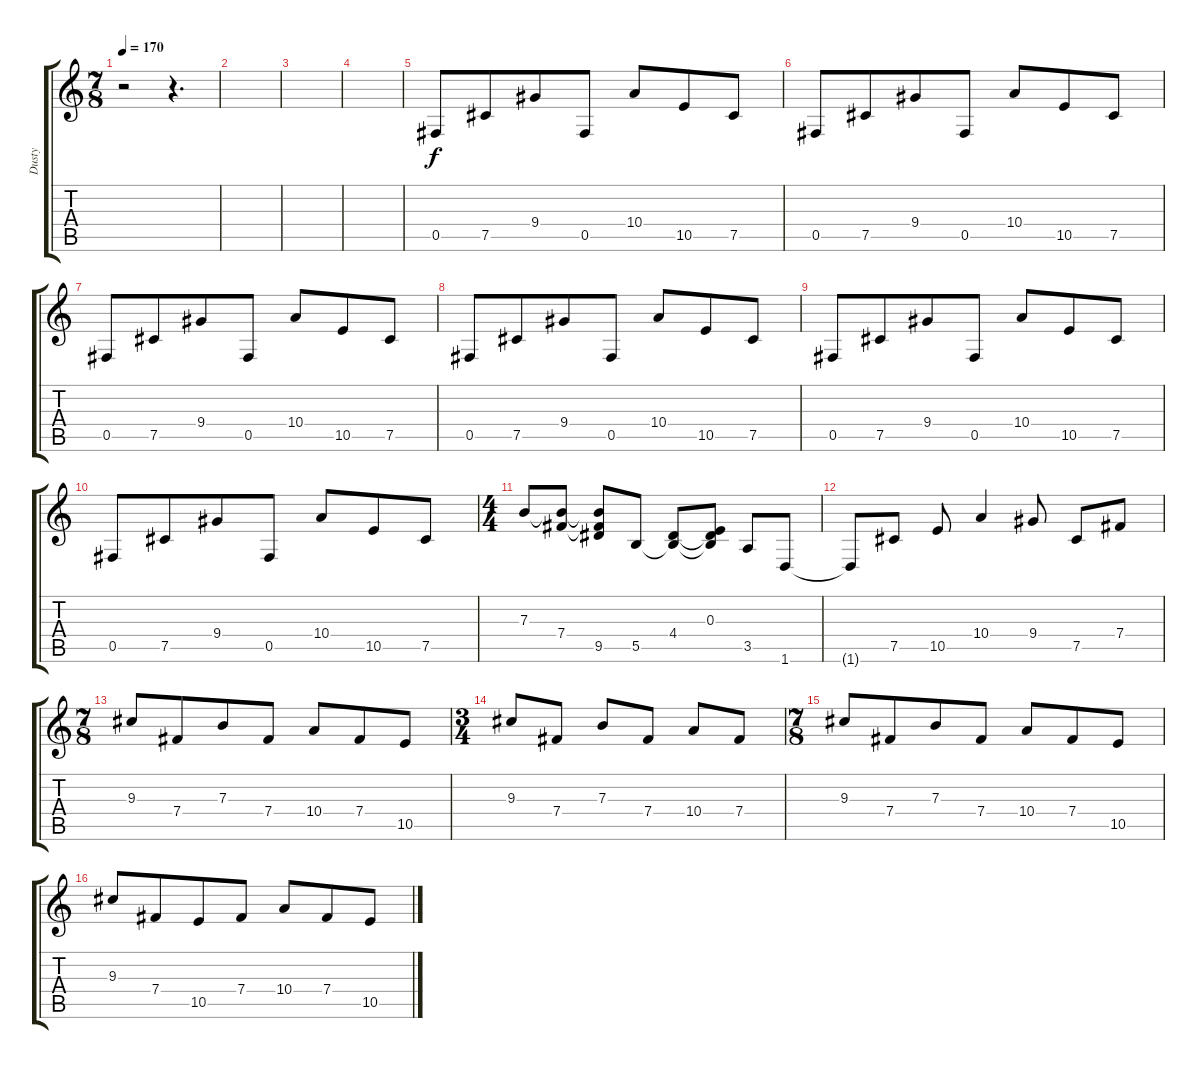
\track ("Dusty" "Dusty") {instrument overdrivenguitar}
\staff {score tabs}
\tuning (Db4 Ab3 E3 B2 Gb2 Db2) {hide}
\ts (7 8)
\tempo 170
\clef g2
\ks c
r.2{dy f instrument overdrivenguitar} r.4{d} |
|
|
|
0.5.8 7.5.8 9.4.8 0.5.8 10.4.8 10.5.8 7.5.8 |
0.5.8 7.5.8 9.4.8 0.5.8 10.4.8 10.5.8 7.5.8 |
0.5.8 7.5.8 9.4.8 0.5.8 10.4.8 10.5.8 7.5.8 |
0.5.8 7.5.8 9.4.8 0.5.8 10.4.8 10.5.8 7.5.8 |
0.5.8 7.5.8 9.4.8 0.5.8 10.4.8 10.5.8 7.5.8 |
0.5.8 7.5.8 9.4.8 0.5.8 10.4.8 10.5.8 7.5.8 |
\ts (4 4)
7.3.8 (7.3{t} 7.4).8 (7.3{t} 7.4{t} 9.5).8 5.5.8 (4.4 5.5{t}).8 (0.3 4.4{t} 5.5{t}).8 3.5.8 1.6.8 |
1.6{t}.8 7.5.8 10.5.8 10.4.4 9.4.8 7.5.8 7.4.8 |
\ts (7 8)
9.3.8 7.4.8 7.3.8 7.4.8 10.4.8 7.4.8 10.5.8 |
\ts (3 4)
9.3.8 7.4.8 7.3.8 7.4.8 10.4.8 7.4.8 |
\ts (7 8)
9.3.8 7.4.8 7.3.8 7.4.8 10.4.8 7.4.8 10.5.8 |
9.3.8 7.4.8 10.5.8 7.4.8 10.4.8 7.4.8 10.5.8
